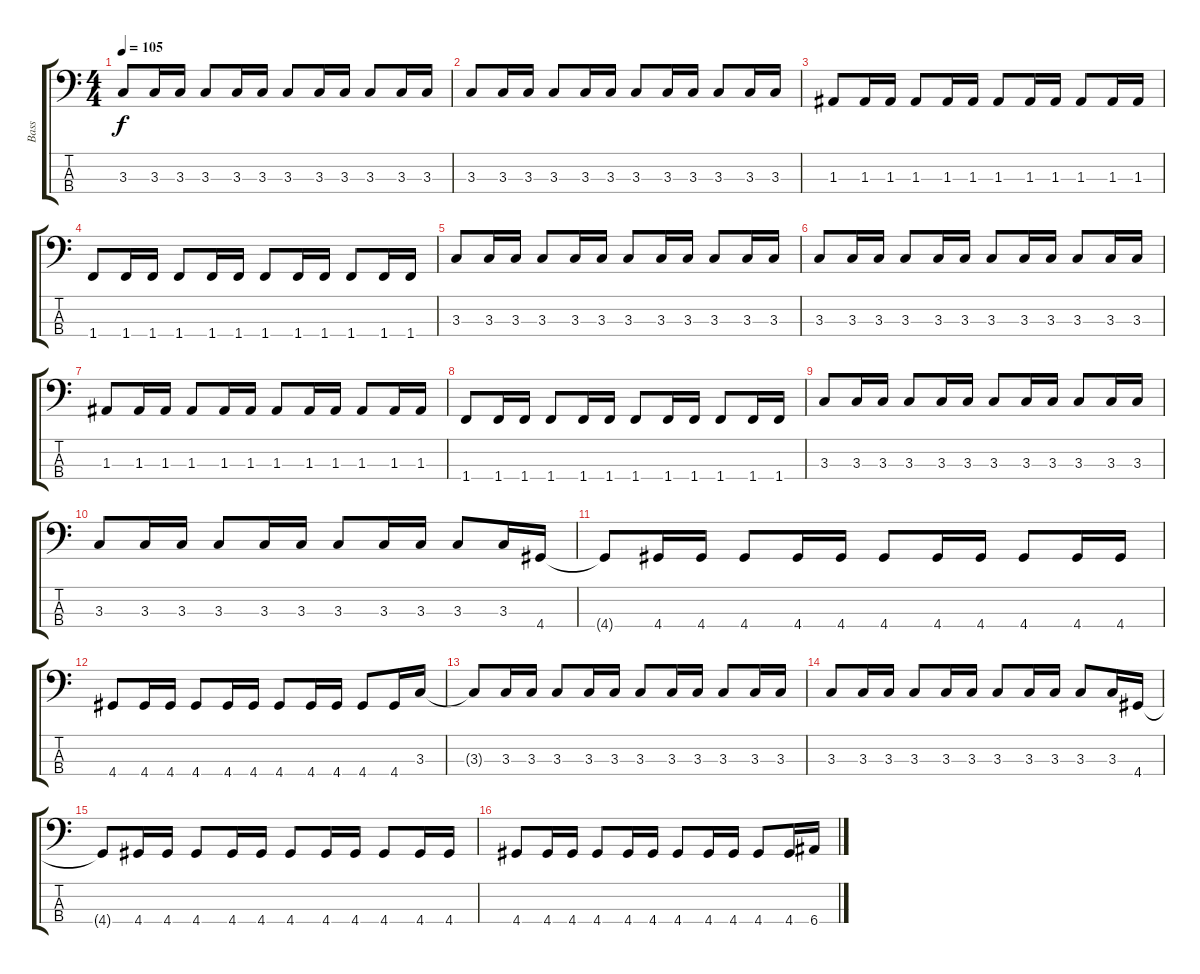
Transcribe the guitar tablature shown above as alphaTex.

\track ("Bass" "Bass") {instrument slapbass1}
\staff {score tabs}
\tuning (G2 D2 A1 E1) {hide}
\ts (4 4)
\tempo 105
\clef f4
\ks c
3.3.8{dy f} 3.3.16 3.3.16 3.3.8 3.3.16 3.3.16 3.3.8 3.3.16 3.3.16 3.3.8 3.3.16 3.3.16 |
3.3.8 3.3.16 3.3.16 3.3.8 3.3.16 3.3.16 3.3.8 3.3.16 3.3.16 3.3.8 3.3.16 3.3.16 |
1.3.8 1.3.16 1.3.16 1.3.8 1.3.16 1.3.16 1.3.8 1.3.16 1.3.16 1.3.8 1.3.16 1.3.16 |
1.4.8 1.4.16 1.4.16 1.4.8 1.4.16 1.4.16 1.4.8 1.4.16 1.4.16 1.4.8 1.4.16 1.4.16 |
3.3.8 3.3.16 3.3.16 3.3.8 3.3.16 3.3.16 3.3.8 3.3.16 3.3.16 3.3.8 3.3.16 3.3.16 |
3.3.8 3.3.16 3.3.16 3.3.8 3.3.16 3.3.16 3.3.8 3.3.16 3.3.16 3.3.8 3.3.16 3.3.16 |
1.3.8 1.3.16 1.3.16 1.3.8 1.3.16 1.3.16 1.3.8 1.3.16 1.3.16 1.3.8 1.3.16 1.3.16 |
1.4.8 1.4.16 1.4.16 1.4.8 1.4.16 1.4.16 1.4.8 1.4.16 1.4.16 1.4.8 1.4.16 1.4.16 |
3.3.8 3.3.16 3.3.16 3.3.8 3.3.16 3.3.16 3.3.8 3.3.16 3.3.16 3.3.8 3.3.16 3.3.16 |
3.3.8 3.3.16 3.3.16 3.3.8 3.3.16 3.3.16 3.3.8 3.3.16 3.3.16 3.3.8 3.3.16 4.4.16 |
4.4{t}.8 4.4.16 4.4.16 4.4.8 4.4.16 4.4.16 4.4.8 4.4.16 4.4.16 4.4.8 4.4.16 4.4.16 |
4.4.8 4.4.16 4.4.16 4.4.8 4.4.16 4.4.16 4.4.8 4.4.16 4.4.16 4.4.8 4.4.16 3.3.16 |
3.3{t}.8 3.3.16 3.3.16 3.3.8 3.3.16 3.3.16 3.3.8 3.3.16 3.3.16 3.3.8 3.3.16 3.3.16 |
3.3.8 3.3.16 3.3.16 3.3.8 3.3.16 3.3.16 3.3.8 3.3.16 3.3.16 3.3.8 3.3.16 4.4.16 |
4.4{t}.8 4.4.16 4.4.16 4.4.8 4.4.16 4.4.16 4.4.8 4.4.16 4.4.16 4.4.8 4.4.16 4.4.16 |
4.4.8 4.4.16 4.4.16 4.4.8 4.4.16 4.4.16 4.4.8 4.4.16 4.4.16 4.4.8 4.4.16 6.4.16
